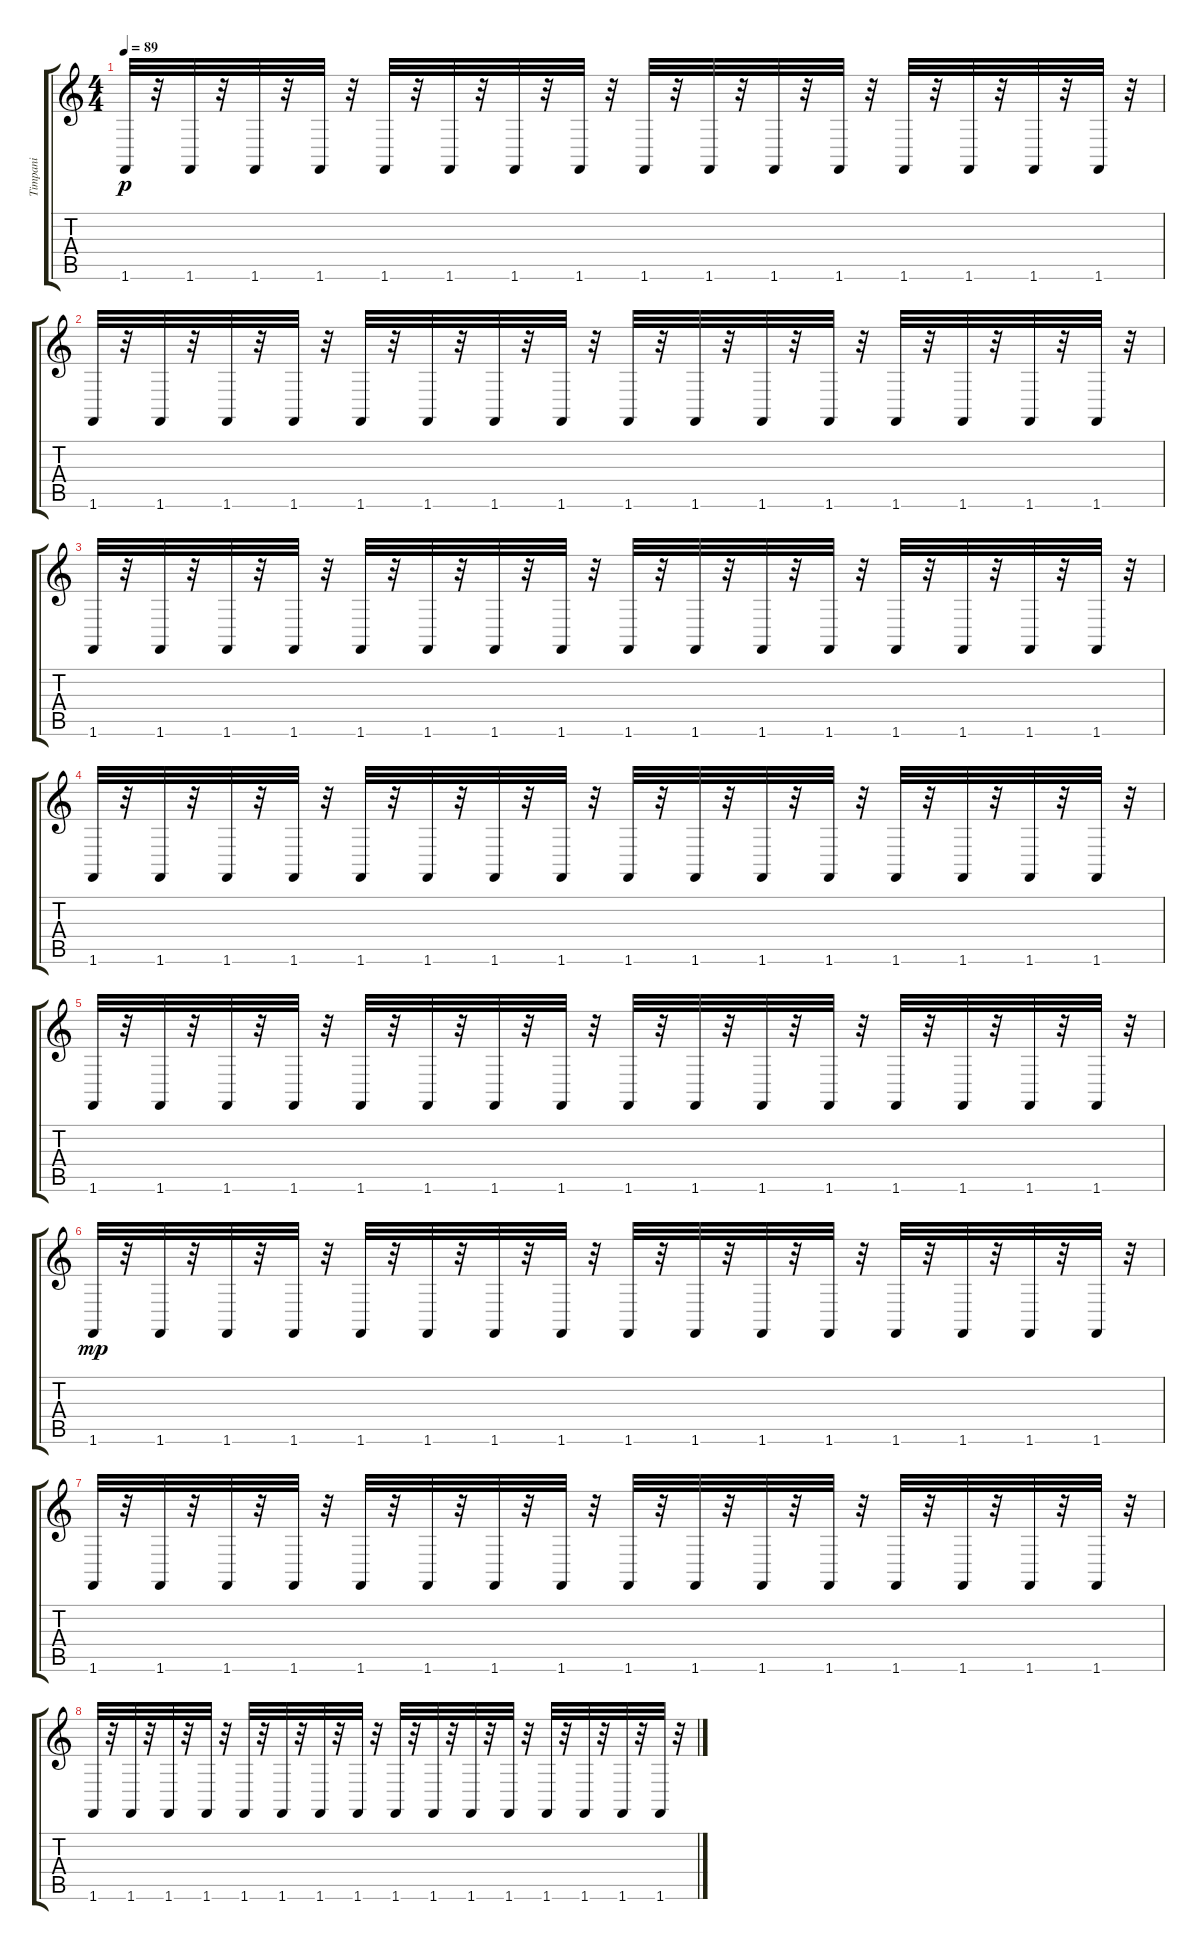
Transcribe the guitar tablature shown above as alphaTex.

\track ("Timpani" "Timpani") {instrument timpani}
\staff {score tabs}
\tuning (E4 B3 G3 D3 A2 E2) {hide}
\ts (4 4)
\tempo 89
\clef g2
\ks c
1.6.32{dy p} r.32 1.6.32 r.32 1.6.32 r.32 1.6.32 r.32 1.6.32 r.32 1.6.32 r.32 1.6.32 r.32 1.6.32 r.32 1.6.32 r.32 1.6.32 r.32 1.6.32 r.32 1.6.32 r.32 1.6.32 r.32 1.6.32 r.32 1.6.32 r.32 1.6.32 r.32 |
1.6.32 r.32 1.6.32 r.32 1.6.32 r.32 1.6.32 r.32 1.6.32 r.32 1.6.32 r.32 1.6.32 r.32 1.6.32 r.32 1.6.32 r.32 1.6.32 r.32 1.6.32 r.32 1.6.32 r.32 1.6.32 r.32 1.6.32 r.32 1.6.32 r.32 1.6.32 r.32 |
1.6.32 r.32 1.6.32 r.32 1.6.32 r.32 1.6.32 r.32 1.6.32 r.32 1.6.32 r.32 1.6.32 r.32 1.6.32 r.32 1.6.32 r.32 1.6.32 r.32 1.6.32 r.32 1.6.32 r.32 1.6.32 r.32 1.6.32 r.32 1.6.32 r.32 1.6.32 r.32 |
1.6.32 r.32 1.6.32 r.32 1.6.32 r.32 1.6.32 r.32 1.6.32 r.32 1.6.32 r.32 1.6.32 r.32 1.6.32 r.32 1.6.32 r.32 1.6.32 r.32 1.6.32 r.32 1.6.32 r.32 1.6.32 r.32 1.6.32 r.32 1.6.32 r.32 1.6.32 r.32 |
1.6.32 r.32 1.6.32 r.32 1.6.32 r.32 1.6.32 r.32 1.6.32 r.32 1.6.32 r.32 1.6.32 r.32 1.6.32 r.32 1.6.32 r.32 1.6.32 r.32 1.6.32 r.32 1.6.32 r.32 1.6.32 r.32 1.6.32 r.32 1.6.32 r.32 1.6.32 r.32 |
1.6.32{dy mp} r.32 1.6.32 r.32 1.6.32 r.32 1.6.32 r.32 1.6.32 r.32 1.6.32 r.32 1.6.32 r.32 1.6.32 r.32 1.6.32 r.32 1.6.32 r.32 1.6.32 r.32 1.6.32 r.32 1.6.32 r.32 1.6.32 r.32 1.6.32 r.32 1.6.32 r.32 |
1.6.32 r.32 1.6.32 r.32 1.6.32 r.32 1.6.32 r.32 1.6.32 r.32 1.6.32 r.32 1.6.32 r.32 1.6.32 r.32 1.6.32 r.32 1.6.32 r.32 1.6.32 r.32 1.6.32 r.32 1.6.32 r.32 1.6.32 r.32 1.6.32 r.32 1.6.32 r.32 |
1.6.32 r.32 1.6.32 r.32 1.6.32 r.32 1.6.32 r.32 1.6.32 r.32 1.6.32 r.32 1.6.32 r.32 1.6.32 r.32 1.6.32 r.32 1.6.32 r.32 1.6.32 r.32 1.6.32 r.32 1.6.32 r.32 1.6.32 r.32 1.6.32 r.32 1.6.32 r.32
